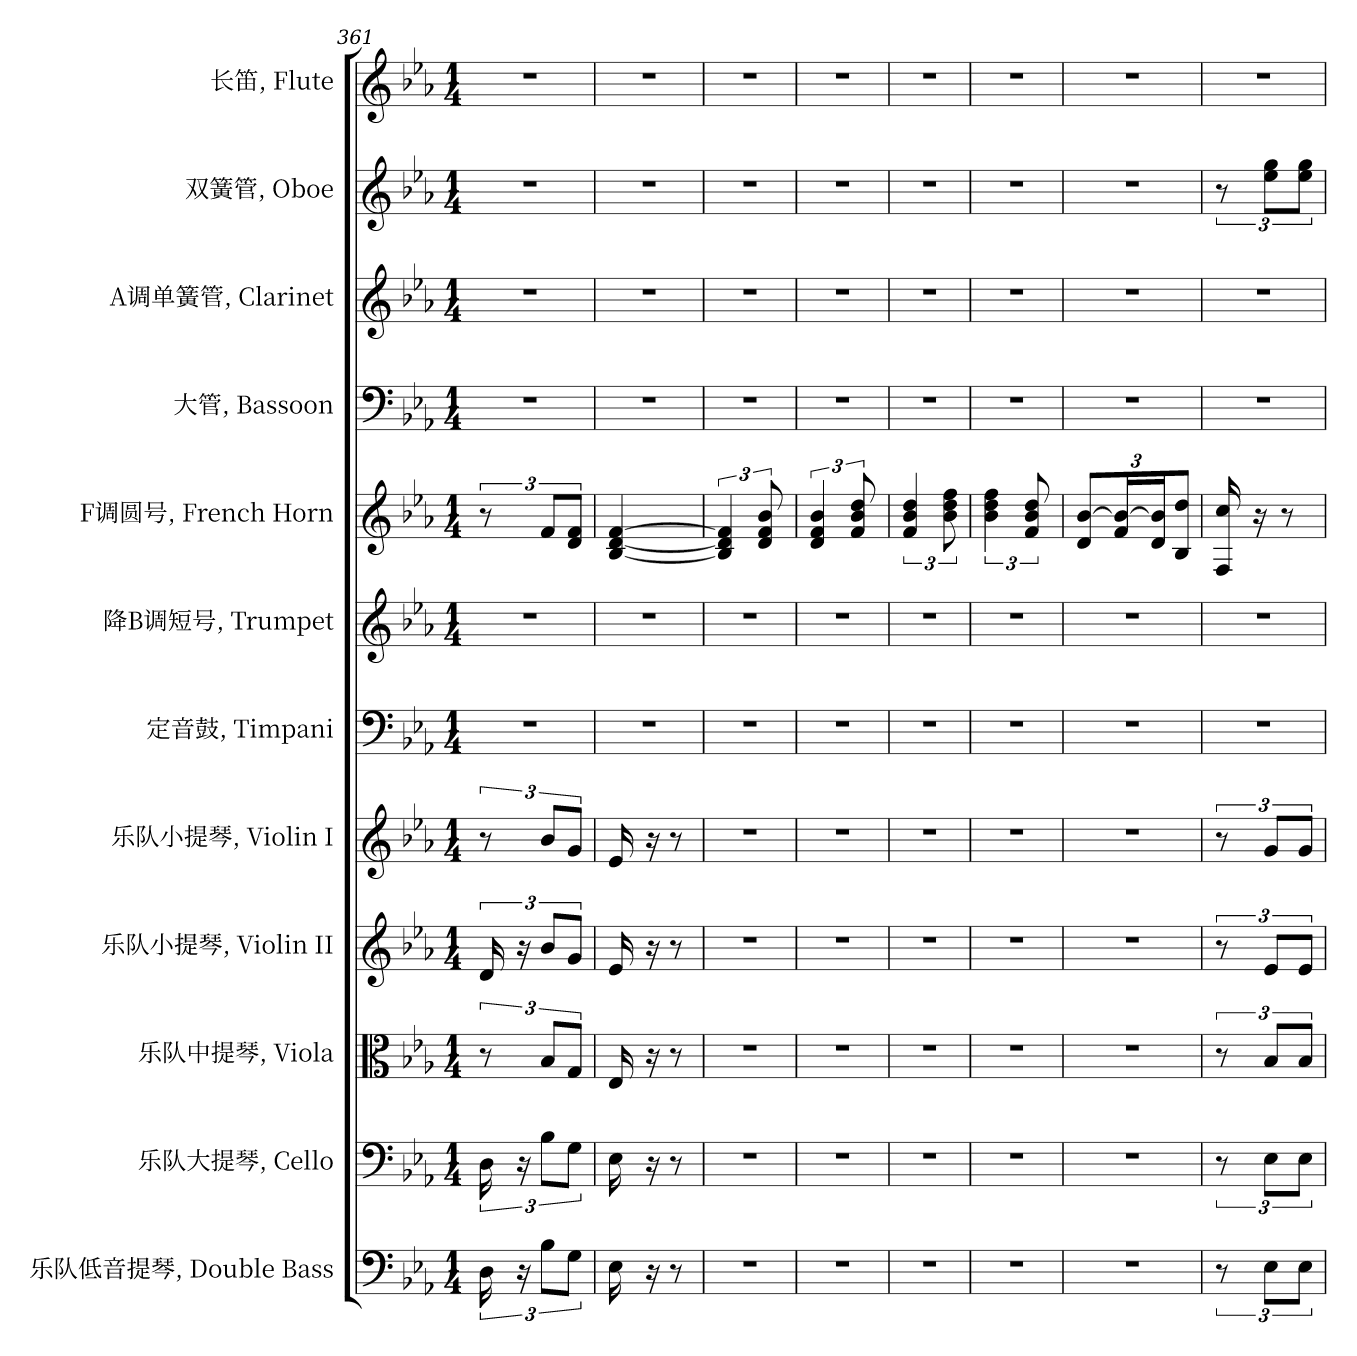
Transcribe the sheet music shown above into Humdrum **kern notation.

**kern	**kern	**kern	**kern	**kern	**kern	**kern	**kern	**kern	**kern	**kern	**kern
*part12	*part11	*part10	*part9	*part8	*part7	*part6	*part5	*part4	*part3	*part2	*part1
*staff12	*staff11	*staff10	*staff9	*staff8	*staff7	*staff6	*staff5	*staff4	*staff3	*staff2	*staff1
*I"乐队低音提琴, Double Bass	*I"乐队大提琴, Cello	*I"乐队中提琴, Viola	*I"乐队小提琴, Violin II	*I"乐队小提琴, Violin I	*I"定音鼓, Timpani	*I"降B调短号, Trumpet	*I"F调圆号, French Horn	*I"大管, Bassoon	*I"A调单簧管, Clarinet	*I"双簧管, Oboe	*I"长笛, Flute
*	*	*	*	*	*I'Timp.	*	*I'F Hn.	*I'Bsn.	*I'A Cl.	*I'Ob.	*I'Fl.
*clefF4	*clefF4	*clefC3	*clefG2	*clefG2	*clefF4	*clefG2	*clefG2	*clefF4	*clefG2	*clefG2	*clefG2
*ITrd7c12	*	*	*	*	*	*ITrd1c2	*ITrd4c7	*	*ITrd2c3	*	*
*k[b-e-a-]	*k[b-e-a-]	*k[b-e-a-]	*k[b-e-a-]	*k[b-e-a-]	*k[b-e-a-]	*k[b-e-a-d-g-]	*k[b-e-a-d-]	*k[b-e-a-]	*k[]	*k[b-e-a-]	*k[b-e-a-]
*M1/4	*M1/4	*M1/4	*M1/4	*M1/4	*M1/4	*M1/4	*M1/4	*M1/4	*M1/4	*M1/4	*M1/4
=361	=361	=361	=361	=361	=361	=361	=361	=361	=361	=361	=361
24DD\	24D\	12r	24d/	12r	4r	4r	12r	4r	4r	4r	4r
24r	24r	.	24r	.	.	.	.	.	.	.	.
12BB-\L	12B-\L	12B-/L	12b-/L	12b-/L	.	.	12B-/L	.	.	.	.
12GG\J	12G\J	12G/J	12g/J	12g/J	.	.	12G/ 12B-/J	.	.	.	.
=362	=362	=362	=362	=362	=362	=362	=362	=362	=362	=362	=362
16EE-\	16E-\	16E-/	16e-/	16e-/	4r	4r	[4E-/ [4G/ [4B-/	4r	4r	4r	4r
16r	16r	16r	16r	16r	.	.	.	.	.	.	.
8r	8r	8r	8r	8r	.	.	.	.	.	.	.
!!LO:PB:g=z
=363	=363	=363	=363	=363	=363	=363	=363	=363	=363	=363	=363
4r	4r	4r	4r	4r	4r	4r	6E-/] 6G/] 6B-/]	4r	4r	4r	4r
.	.	.	.	.	.	.	12G/ 12B-/ 12e-/	.	.	.	.
=364	=364	=364	=364	=364	=364	=364	=364	=364	=364	=364	=364
4r	4r	4r	4r	4r	4r	4r	6G/ 6B-/ 6e-/	4r	4r	4r	4r
.	.	.	.	.	.	.	12B-/ 12e-/ 12g/	.	.	.	.
=365	=365	=365	=365	=365	=365	=365	=365	=365	=365	=365	=365
4r	4r	4r	4r	4r	4r	4r	6B-/ 6e-/ 6g/	4r	4r	4r	4r
.	.	.	.	.	.	.	12e-\ 12g\ 12b-\	.	.	.	.
=366	=366	=366	=366	=366	=366	=366	=366	=366	=366	=366	=366
4r	4r	4r	4r	4r	4r	4r	6e-\ 6g\ 6b-\	4r	4r	4r	4r
.	.	.	.	.	.	.	12B-/ 12e-/ 12g/	.	.	.	.
=367	=367	=367	=367	=367	=367	=367	=367	=367	=367	=367	=367
*	*	*	*	*	*	*	*Xbrackettup	*	*	*	*
4r	4r	4r	4r	4r	4r	4r	12G/ [12e-/L	4r	4r	4r	4r
.	.	.	.	.	.	.	24B-/ 24e-/_L	.	.	.	.
.	.	.	.	.	.	.	24G/ 24e-/]J	.	.	.	.
.	.	.	.	.	.	.	12E-/ 12g/J	.	.	.	.
=368	=368	=368	=368	=368	=368	=368	=368	=368	=368	=368	=368
12r	12r	12r	12r	12r	4r	4r	16BB-/ 16f/	4r	4r	12r	4r
.	.	.	.	.	.	.	16r	.	.	.	.
12EE-\L	12E-\L	12B-/L	12e-/L	12g/L	.	.	.	.	.	12ee-\ 12gg\L	.
.	.	.	.	.	.	.	8r	.	.	.	.
12EE-\J	12E-\J	12B-/J	12e-/J	12g/J	.	.	.	.	.	12ee-\ 12gg\J	.
=	=	=	=	=	=	=	=	=	=	=	=
*-	*-	*-	*-	*-	*-	*-	*-	*-	*-	*-	*-
